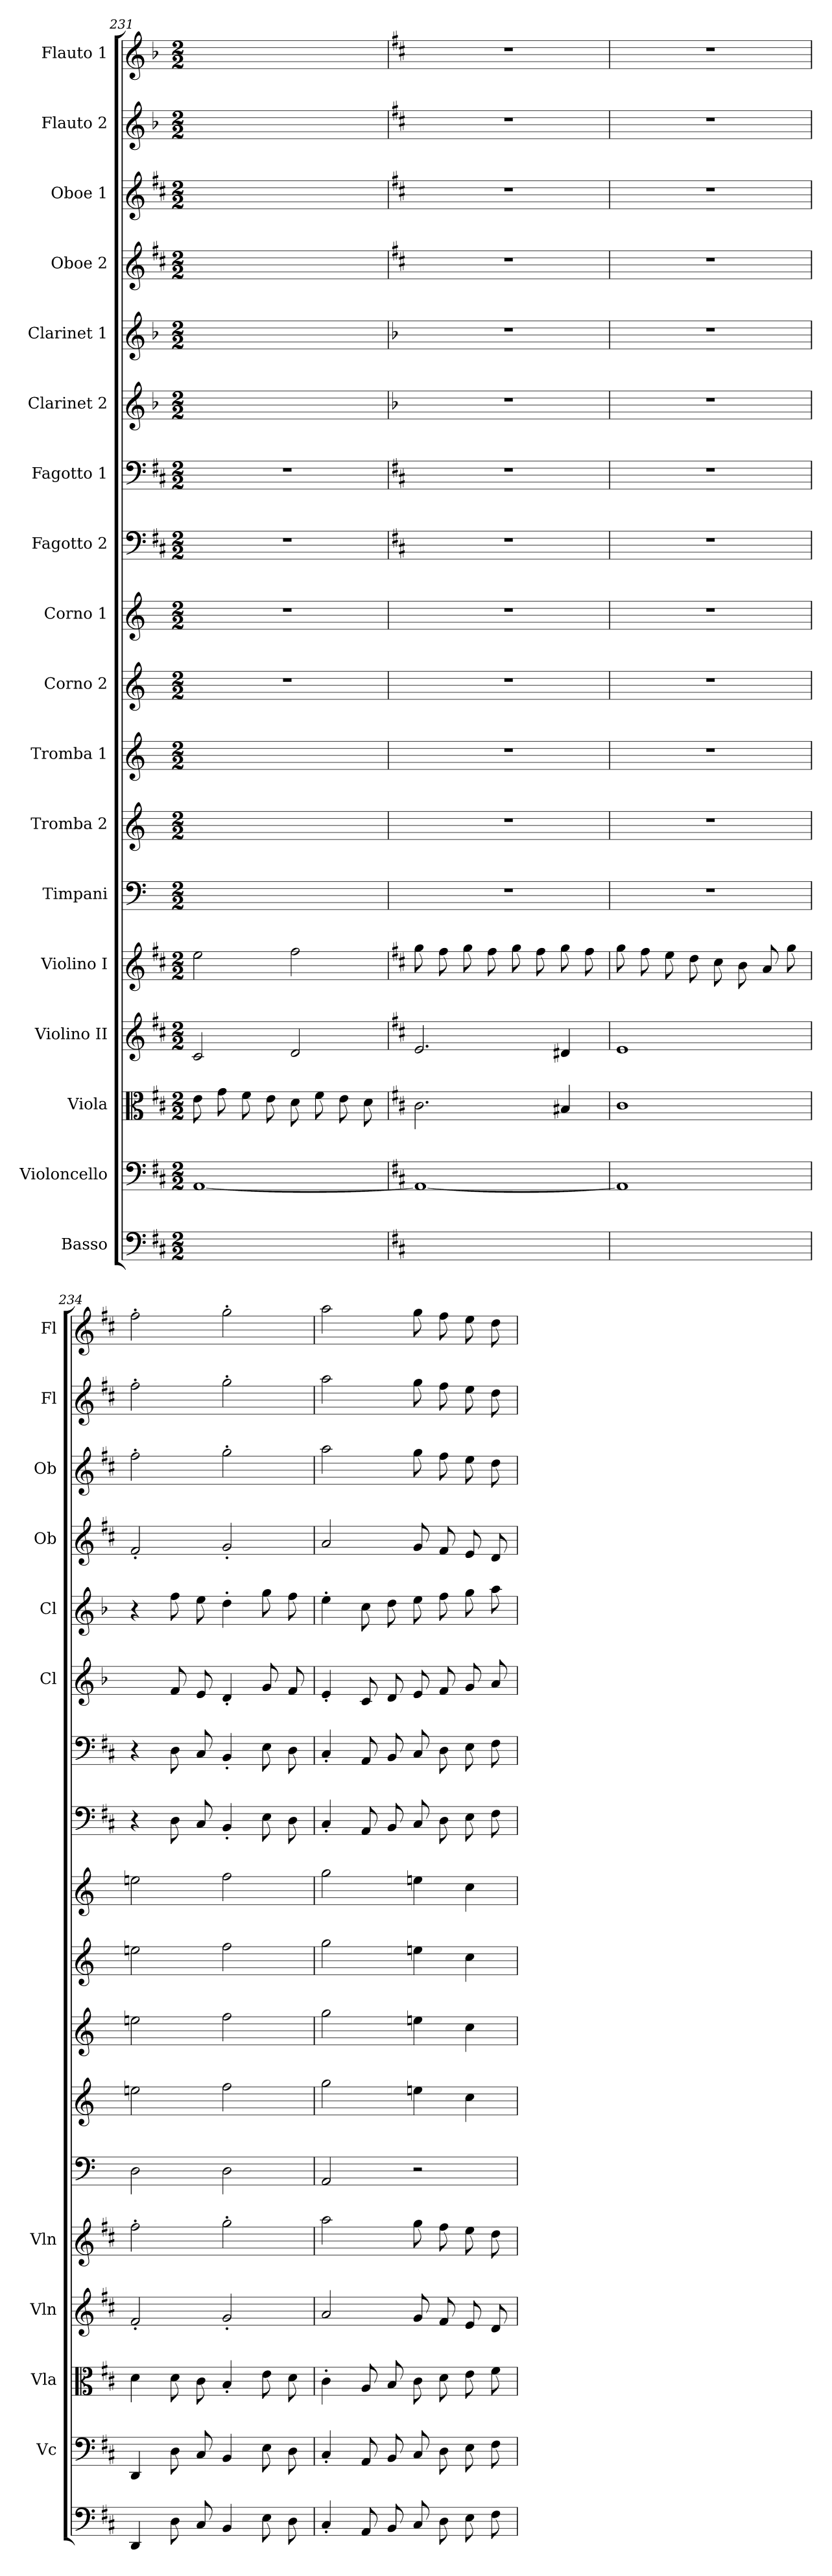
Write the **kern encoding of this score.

**kern	**kern	**kern	**kern	**kern	**kern	**kern	**kern	**kern	**kern	**kern	**kern	**kern	**kern	**kern	**kern	**kern	**kern
*part18	*part17	*part16	*part15	*part14	*part13	*part12	*part11	*part10	*part9	*part8	*part7	*part6	*part5	*part4	*part3	*part2	*part1
*staff18	*staff17	*staff16	*staff15	*staff14	*staff13	*staff12	*staff11	*staff10	*staff9	*staff8	*staff7	*staff6	*staff5	*staff4	*staff3	*staff2	*staff1
*I"Basso	*I"Violoncello	*I"Viola	*I"Violino II	*I"Violino I	*I"Timpani	*I"Tromba 2	*I"Tromba 1	*I"Corno 2	*I"Corno 1	*I"Fagotto 2	*I"Fagotto 1	*I"Clarinet 2	*I"Clarinet 1	*I"Oboe 2	*I"Oboe 1	*I"Flauto 2	*I"Flauto 1
*	*I'Vc	*I'Vla	*I'Vln	*I'Vln	*	*	*	*	*	*	*	*I'Cl	*I'Cl	*I'Ob	*I'Ob	*I'Fl	*I'Fl
*clefF4	*clefF4	*clefC3	*clefG2	*clefG2	*clefF4	*clefG2	*clefG2	*clefG2	*clefG2	*clefF4	*clefF4	*clefG2	*clefG2	*clefG2	*clefG2	*clefG2	*clefG2
*ITrd7c12	*	*	*	*	*	*ITrd-1c-2	*ITrd-1c-2	*ITrd6c10	*ITrd6c10	*	*	*ITrd2c3	*ITrd2c3	*	*	*	*
*k[f#c#]	*k[f#c#]	*k[f#c#]	*k[f#c#]	*k[f#c#]	*	*	*	*	*	*k[f#c#]	*k[f#c#]	*k[f#c#]	*k[f#c#]	*k[f#c#]	*k[f#c#]	*k[b-]	*k[b-]
*M2/2	*M2/2	*M2/2	*M2/2	*M2/2	*M2/2	*M2/2	*M2/2	*M2/2	*M2/2	*M2/2	*M2/2	*M2/2	*M2/2	*M2/2	*M2/2	*M2/2	*M2/2
=231	=231	=231	=231	=231	=231	=231	=231	=231	=231	=231	=231	=231	=231	=231	=231	=231	=231
1ryy	[1AA	8e	2c#	2ee	1ryy	1ryy	1ryy	1r	1r	1r	1r	1ryy	1ryy	1ryy	1ryy	1ryy	1ryy
.	.	8g	.	.	.	.	.	.	.	.	.	.	.	.	.	.	.
.	.	8f#	.	.	.	.	.	.	.	.	.	.	.	.	.	.	.
.	.	8e	.	.	.	.	.	.	.	.	.	.	.	.	.	.	.
.	.	8d	2d	2ff#	.	.	.	.	.	.	.	.	.	.	.	.	.
.	.	8f#	.	.	.	.	.	.	.	.	.	.	.	.	.	.	.
.	.	8e	.	.	.	.	.	.	.	.	.	.	.	.	.	.	.
.	.	8d	.	.	.	.	.	.	.	.	.	.	.	.	.	.	.
=232	=232	=232	=232	=232	=232	=232	=232	=232	=232	=232	=232	=232	=232	=232	=232	=232	=232
*	*	*	*	*	*	*	*	*	*	*	*	*	*	*	*	*k[f#c#]	*k[f#c#]
1ryy	1AA_	2.c#	2.e	8gg	1r	1r	1r	1r	1r	1r	1r	1r	1r	1r	1r	1r	1r
.	.	.	.	8ff#	.	.	.	.	.	.	.	.	.	.	.	.	.
.	.	.	.	8gg	.	.	.	.	.	.	.	.	.	.	.	.	.
.	.	.	.	8ff#	.	.	.	.	.	.	.	.	.	.	.	.	.
.	.	.	.	8gg	.	.	.	.	.	.	.	.	.	.	.	.	.
.	.	.	.	8ff#	.	.	.	.	.	.	.	.	.	.	.	.	.
.	.	4B#X	4d#X	8gg	.	.	.	.	.	.	.	.	.	.	.	.	.
.	.	.	.	8ff#	.	.	.	.	.	.	.	.	.	.	.	.	.
=233	=233	=233	=233	=233	=233	=233	=233	=233	=233	=233	=233	=233	=233	=233	=233	=233	=233
1ryy	1AA]	1c#	1e	8gg	1r	1r	1r	1r	1r	1r	1r	1r	1r	1r	1r	1r	1r
.	.	.	.	8ff#	.	.	.	.	.	.	.	.	.	.	.	.	.
.	.	.	.	8ee	.	.	.	.	.	.	.	.	.	.	.	.	.
.	.	.	.	8dd	.	.	.	.	.	.	.	.	.	.	.	.	.
.	.	.	.	8cc#	.	.	.	.	.	.	.	.	.	.	.	.	.
.	.	.	.	8b	.	.	.	.	.	.	.	.	.	.	.	.	.
.	.	.	.	8a	.	.	.	.	.	.	.	.	.	.	.	.	.
.	.	.	.	8gg	.	.	.	.	.	.	.	.	.	.	.	.	.
=234	=234	=234	=234	=234	=234	=234	=234	=234	=234	=234	=234	=234	=234	=234	=234	=234	=234
4DDD	4DD	4d	2f#'	2ff#'	2D	2ff#X	2ff#X	2f#X	2f#X	4r	4r	4ryy	4r	2f#'	2ff#'	2ff#'	2ff#'
8DD	8D	8d	.	.	.	.	.	.	.	8D	8D	8d	8dd	.	.	.	.
8CC#	8C#	8c#	.	.	.	.	.	.	.	8C#	8C#	8c#	8cc#	.	.	.	.
4BBB	4BB	4B'	2g'	2gg'	2D	2gg	2gg	2g	2g	4BB'	4BB'	4B'	4b'	2g'	2gg'	2gg'	2gg'
8EE	8E	8e	.	.	.	.	.	.	.	8E	8E	8e	8ee	.	.	.	.
8DD	8D	8d	.	.	.	.	.	.	.	8D	8D	8d	8dd	.	.	.	.
=235	=235	=235	=235	=235	=235	=235	=235	=235	=235	=235	=235	=235	=235	=235	=235	=235	=235
4CC#'	4C#'	4c#'	2a	2aa	2AA	2aa	2aa	2a	2a	4C#'	4C#'	4c#'	4cc#'	2a	2aa	2aa	2aa
8AAA	8AA	8A	.	.	.	.	.	.	.	8AA	8AA	8A	8a	.	.	.	.
8BBB	8BB	8B	.	.	.	.	.	.	.	8BB	8BB	8B	8b	.	.	.	.
8CC#	8C#	8c#	8g	8gg	2r	4ff#X	4ff#X	4f#X	4f#X	8C#	8C#	8c#	8cc#	8g	8gg	8gg	8gg
8DD	8D	8d	8f#	8ff#	.	.	.	.	.	8D	8D	8d	8dd	8f#	8ff#	8ff#	8ff#
8EE	8E	8e	8e	8ee	.	4dd	4dd	4d	4d	8E	8E	8e	8ee	8e	8ee	8ee	8ee
8FF#	8F#	8f#	8d	8dd	.	.	.	.	.	8F#	8F#	8f#	8ff#	8d	8dd	8dd	8dd
=	=	=	=	=	=	=	=	=	=	=	=	=	=	=	=	=	=
*-	*-	*-	*-	*-	*-	*-	*-	*-	*-	*-	*-	*-	*-	*-	*-	*-	*-
